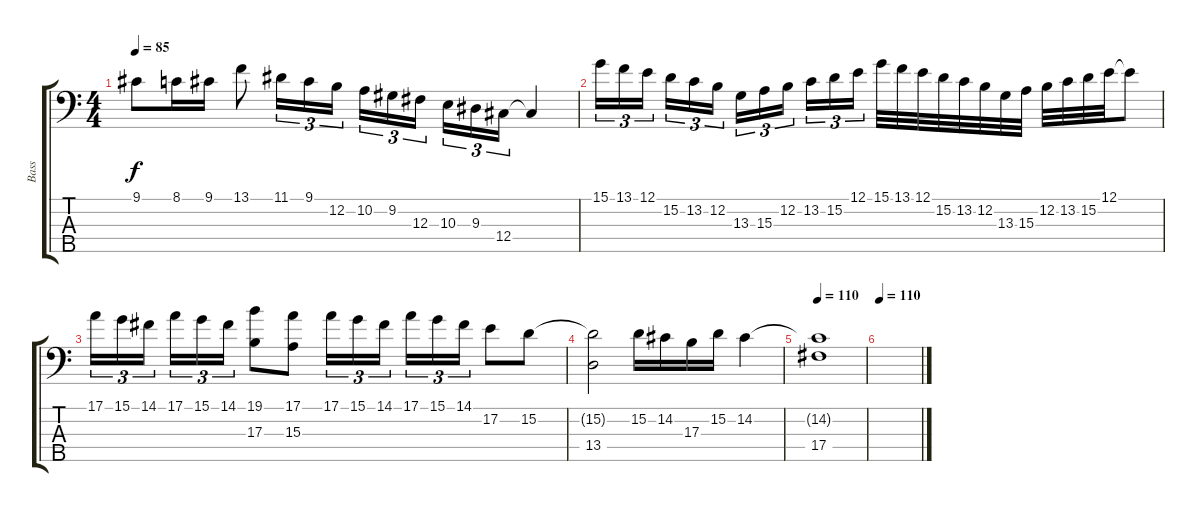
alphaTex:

\track ("Bass" "Bass") {instrument electricbassfinger}
\staff {score tabs}
\tuning (E2 B1 Gb1 Db1 Ab0) {hide}
\ts (4 4)
\tempo 85
\clef f4
\ks c
9.1.8{dy f} 8.1.16 9.1.16 13.1.8 11.1.16{tu (3 2)} 9.1.16{tu (3 2)} 12.2.16{tu (3 2)} 10.2.16{tu (3 2)} 9.2.16{tu (3 2)} 12.3.16{tu (3 2) beam splitsecondary} 10.3.16{tu (3 2)} 9.3.16{tu (3 2)} 12.4.16{tu (3 2)} 12.4{t}.4 |
15.1.16{tu (3 2)} 13.1.16{tu (3 2)} 12.1.16{tu (3 2) beam splitsecondary} 15.2.16{tu (3 2)} 13.2.16{tu (3 2)} 12.2.16{tu (3 2)} 13.3.16{tu (3 2)} 15.3.16{tu (3 2)} 12.2.16{tu (3 2) beam splitsecondary} 13.2.16{tu (3 2)} 15.2.16{tu (3 2)} 12.1.16{tu (3 2)} 15.1.32 13.1.32 12.1.32 15.2.32 13.2.32 12.2.32 13.3.32 15.3.32 12.2.32 13.2.32 15.2.32 12.1.32 12.1{t}.8 |
17.1.16{tu (3 2)} 15.1.16{tu (3 2)} 14.1.16{tu (3 2) beam splitsecondary} 17.1.16{tu (3 2)} 15.1.16{tu (3 2)} 14.1.16{tu (3 2)} (19.1 17.3).8 (17.1 15.3).8 17.1.16{tu (3 2)} 15.1.16{tu (3 2)} 14.1.16{tu (3 2) beam splitsecondary} 17.1.16{tu (3 2)} 15.1.16{tu (3 2)} 14.1.16{tu (3 2)} 17.2.8 15.2.8 |
(15.2{t} 13.4).2 15.2.16 14.2.16 17.3.16 15.2.16 14.2.4 |
\tempo 110
(14.2{t} 17.4).1 |
\tempo 110
